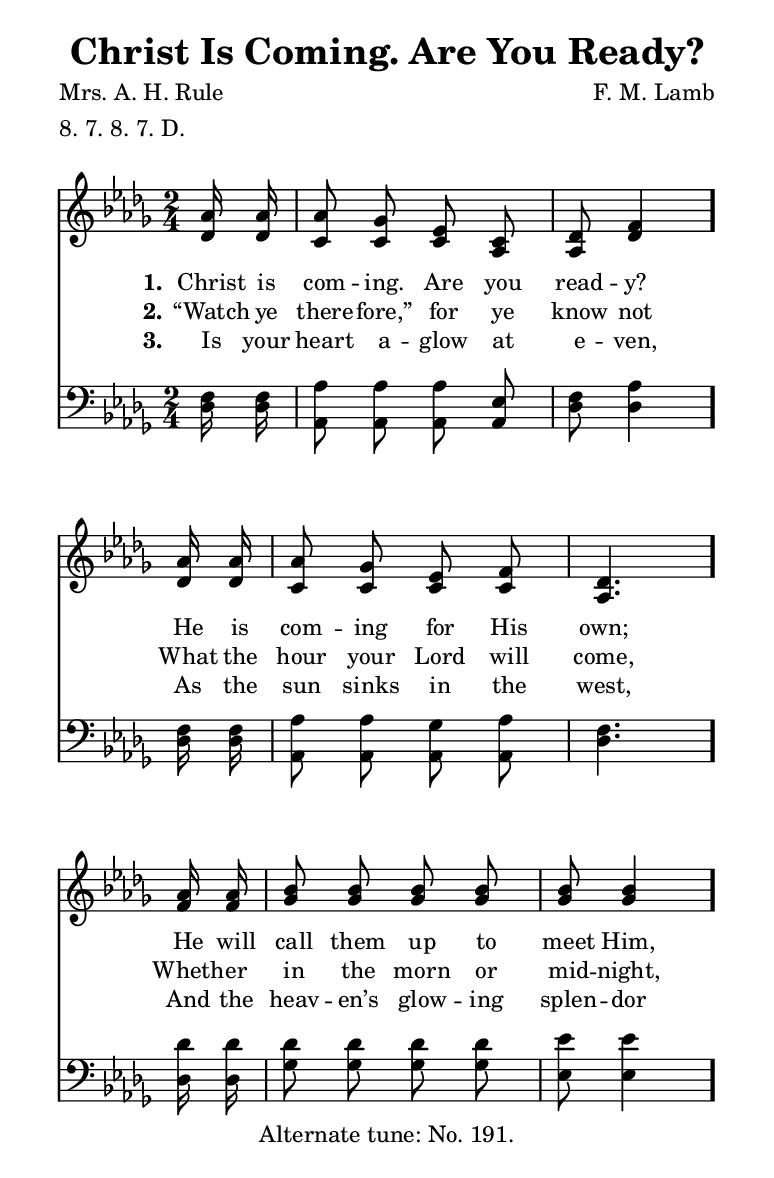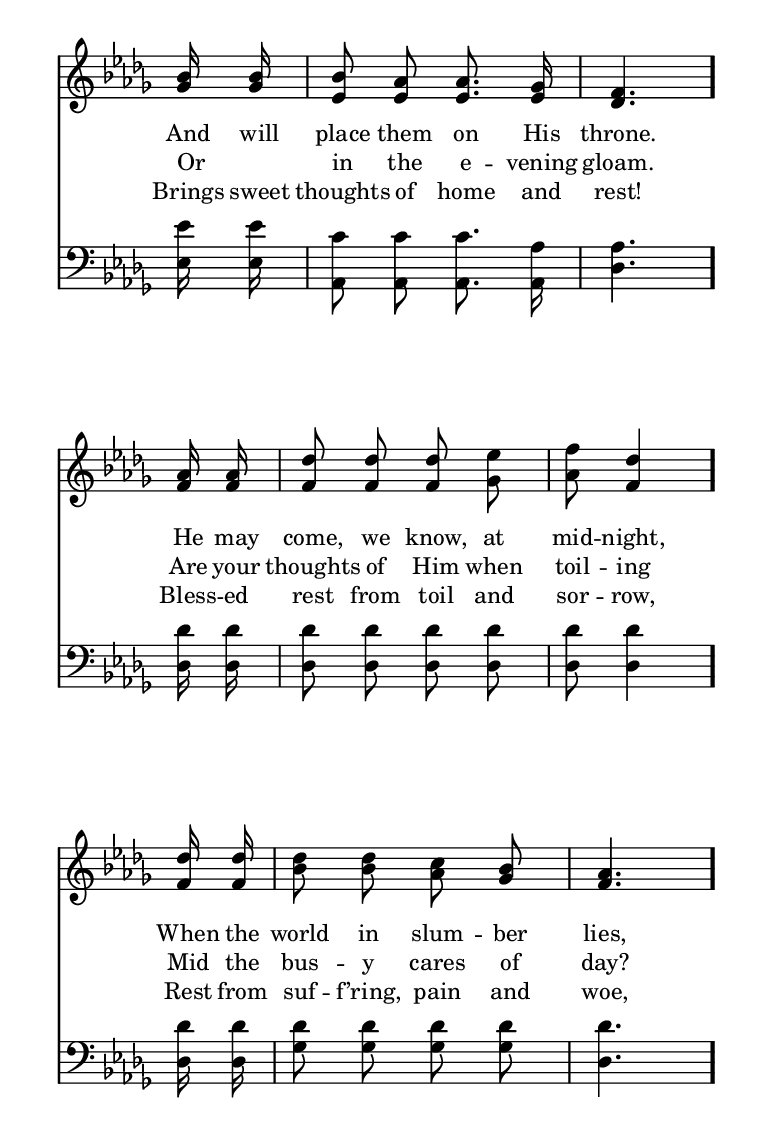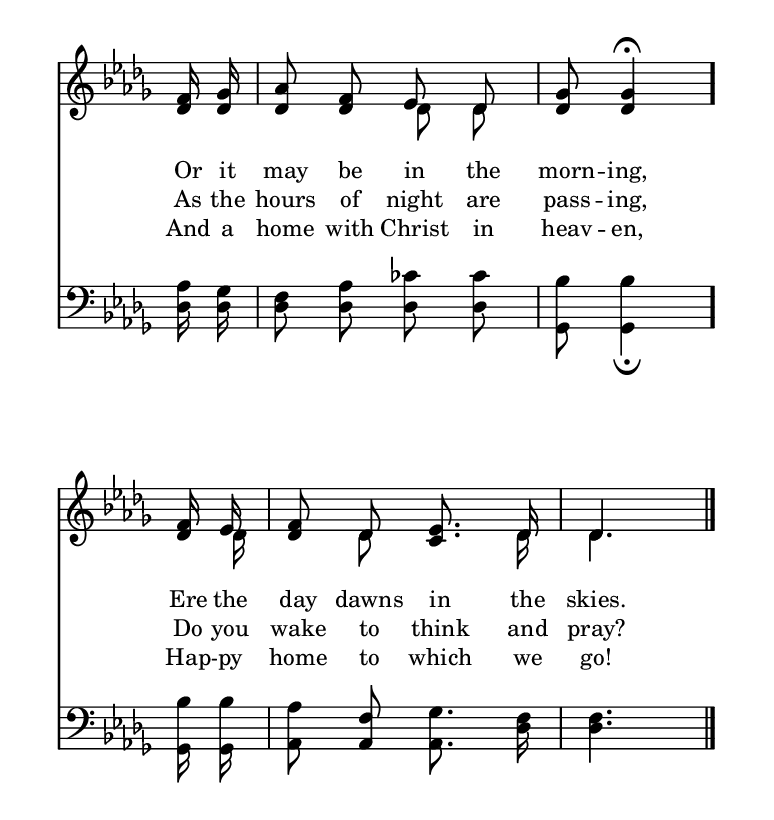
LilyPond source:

\include "common/global.ily"
\paper {
  \include "common/paper.ily"
  oddFooterMarkup = \markup { \fill-line { \on-the-fly \first-page "Alternate tune: No. 191." } }
}

\header{
  %gospel
  hymnnumber = "67"
  title = "Christ Is Coming. Are You Ready?"
  tunename = ""
  meter = "8. 7. 8. 7. D."
  poet = "Mrs. A. H. Rule"
  composer = "F. M. Lamb"
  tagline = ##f
}

% for fermata in MIDI
ta = { \tempo 8=110 }
tb = { \tempo 8=55  }

patternAA = { \ta c16 c16 | c8 c8 c8 c8 | c8 c4 }
patternAB = { \ta c16 c16 | c8 c8 c8 c8 | c8 \tb c4 \ta }

patternBA = { \ta c16 c16 | c8 c8 c8 c8 | c4. }
patternBB = { \ta c16 c16 | c8 c8 c8. c16 | c4. }

global = {
  \include "common/overrides.ily"
  \override Staff.TimeSignature.style = #'numbered
  \time 2/4
  \override Score.MetronomeMark.transparent = ##t % hide all fermata changes too
  \ta
  \key des \major
  \partial 8
  \autoBeamOff
}

notesSoprano = {
\global
\relative c'' {

  \changePitch \patternAA { aes aes | aes ges ees c | des f }
  \changePitch \patternBA { aes aes | aes ges ees f | des }
  \changePitch \patternAA { aes' aes | bes bes bes bes | bes bes }
  \changePitch \patternBB { bes bes | bes aes aes ges | f }

  \changePitch \patternAA { aes aes | des des des ees | f des }
  \changePitch \patternBA { des des | des des c bes | aes }
  \changePitch \patternAB { f ges | aes f ees des | ges ges \fermata }
  \changePitch \patternBB { f ees | f des ees des | des }

  \bar "|."

}
}

notesAlto = {
\global
\relative e' {

  \changePitch \patternAA { des des | c c c aes | aes des }
  \changePitch \patternBA { des des | c c c c | aes }
  \changePitch \patternAA { f' f | ges ges ges ges | ges ges }
  \changePitch \patternBB { ges ges | ees ees ees ees | des }

  \changePitch \patternAA { f f | f f f ges | aes f }
  \changePitch \patternBA { f f | bes bes aes ges | f }
  \changePitch \patternAA { des des | des des des des | des des }
  \changePitch \patternBB { des des | des des c des | des }

}
}

notesTenor = {
\global
\relative a {

  \changePitch \patternAA { f f | aes aes aes ees | f aes }
  \changePitch \patternBA { f f | aes aes ges aes | f }
  \changePitch \patternAA { des' des | des des des des | ees ees }
  \changePitch \patternBB { ees ees | c c c aes | aes }

  \changePitch \patternAA { des des | des des des des | des des }
  \changePitch \patternBA { des des | des des des des | des }
  \changePitch \patternAA { aes ges | f aes ces ces | bes bes }
  \changePitch \patternBB { bes bes | aes f ges f | f }

}
}

notesBass = {
\global
\relative f {

  \changePitch \patternAA { des des | aes aes aes aes | des des }
  \changePitch \patternBA { des des | aes aes aes aes | des }
  \changePitch \patternAA { des des | ges ges ges ges | ees ees }
  \changePitch \patternBB { ees ees | aes, aes aes aes | des }

  \changePitch \patternAA { des des | des des des des | des des }
  \changePitch \patternBA { des des | ges ges ges ges | des }
  \changePitch \patternAA { des des | des des des des | ges, ges_\fermata }
  \changePitch \patternBB { ges ges | aes aes aes des | des }

}
}

wordsA = \lyricmode {
\set stanza = "1."

Christ is com -- ing. Are you read -- y? \bar "."
He is com -- ing for His own; \bar "." \eogbreak
He will call them up to meet Him, \bar "."
And will place them on His throne. \bar "." \eogbreak
He may come, we know, at mid -- night, \bar "."
When the world in slum -- ber lies, \bar "." \eogbreak
Or it may be in the morn -- ing, \bar "."
Ere the day dawns in the skies. \bar "." \eogbreak

}

wordsB = \lyricmode {
\set stanza = "2."

“Watch ye there -- fore,” for ye know not
What the hour your Lord will come,
Wheth -- er in the morn or mid -- night,
Or _ in the e -- vening gloam.
Are your thoughts of Him when toil -- ing
Mid the bus -- y cares of day?
As the hours of night are pass -- ing,
Do you wake to think and pray?

}

wordsC = \lyricmode {
\set stanza = "3."

Is your heart a -- glow at e -- ven,
As the sun sinks in the west,
And the heav -- en’s glow -- ing splen -- dor
Brings sweet thoughts of home and rest!
Bless -- ed rest from toil and sor -- row,
Rest from suf -- f’ring, pain and woe,
And a home with Christ in heav -- en,
Hap -- py home to which we go!

}

\score {
  \context ChoirStaff <<
    \context Staff = upper <<
      \set Staff.autoBeaming = ##f
      \set ChoirStaff.systemStartDelimiter = #'SystemStartBar
      \set ChoirStaff.printPartCombineTexts = ##f
      \partcombine #'(2 . 9) \notesSoprano \notesAlto
      \context NullVoice = sopranos { \voiceOne << \notesSoprano >> }
      \context NullVoice = altos { \voiceTwo << \notesAlto >> }
      \context Lyrics = one   \lyricsto sopranos \wordsA
      \context Lyrics = two   \lyricsto sopranos \wordsB
      \context Lyrics = three \lyricsto sopranos \wordsC
    >>
    \context Staff = men <<
      \set Staff.autoBeaming = ##f
      \clef bass
      \set ChoirStaff.printPartCombineTexts = ##f
      \partcombine #'(2 . 9) \notesTenor \notesBass
      \context NullVoice = tenors { \voiceOne << \notesTenor >> }
      \context NullVoice = basses { \voiceTwo << \notesBass >> }
    >>
  >>
  \layout {
    \include "common/layout.ily"
  }
  \midi{
    \include "common/midi.ily"
  }
}

\version "2.19.49"  % necessary for upgrading to future LilyPond versions.

% vi:set et ts=2 sw=2 ai nocindent syntax=lilypond:
